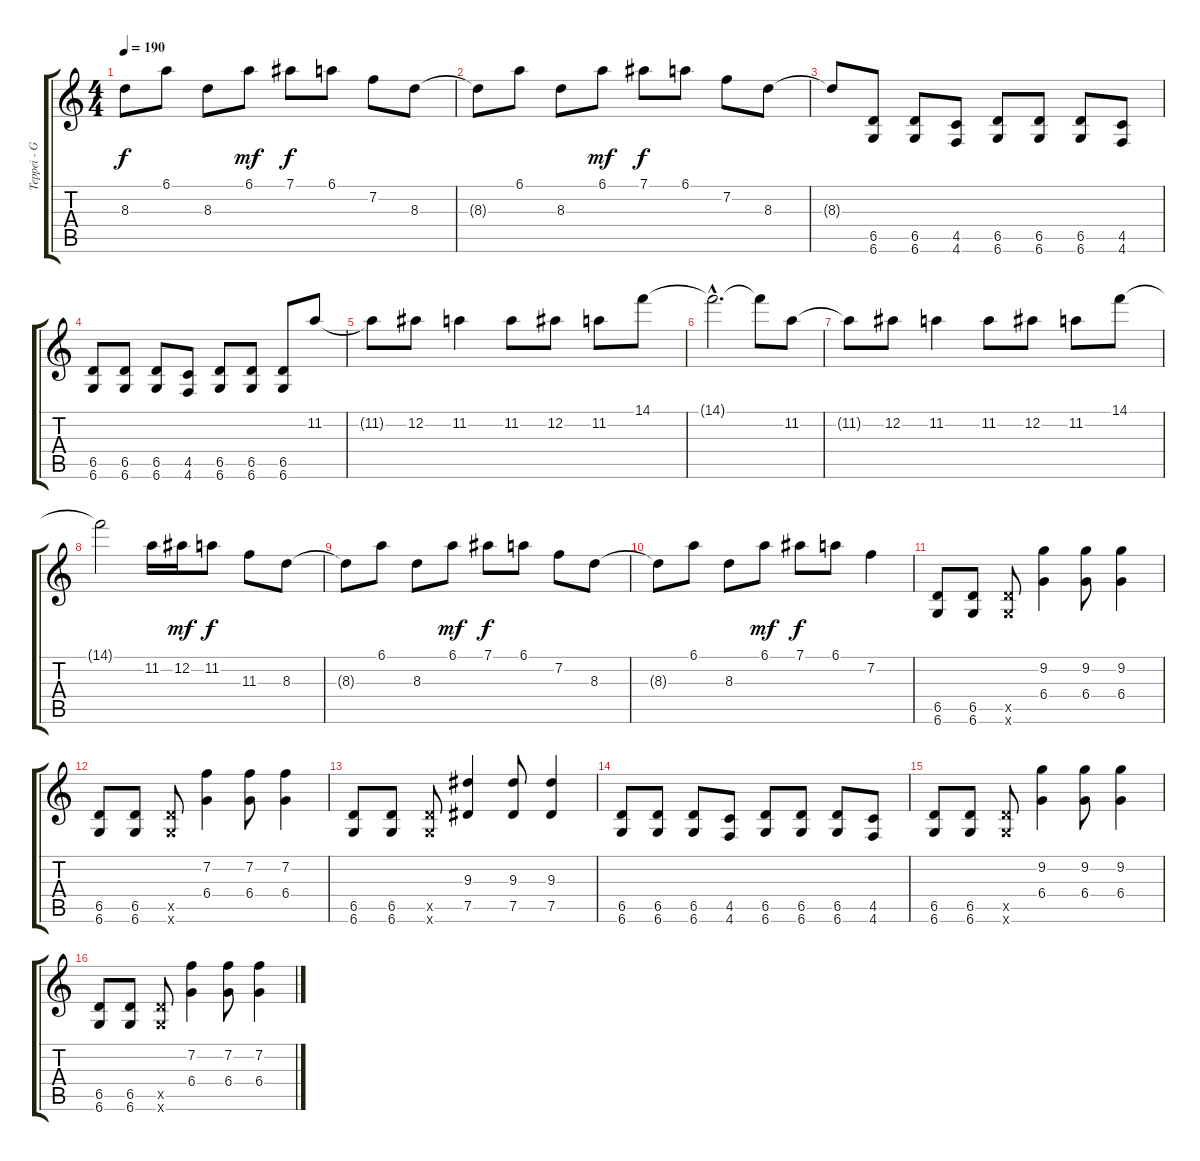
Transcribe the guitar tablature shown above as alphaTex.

\track ("Teppei - Guitar" "Teppei - G") {instrument distortionguitar}
\staff {score tabs}
\tuning (Eb4 Bb3 Gb3 Db3 Ab2 Db2) {hide}
\ts (4 4)
\tempo 190
\clef g2
\ks c
8.3{t}.8{dy f} 6.1.8 8.3.8 6.1.8{dy mf} 7.1.8{dy f} 6.1.8 7.2.8 8.3.8 |
8.3{t}.8 6.1.8 8.3.8 6.1.8{dy mf} 7.1.8{dy f} 6.1.8 7.2.8 8.3.8 |
8.3{t}.8 (6.5 6.6).8 (6.5 6.6).8 (4.5 4.6).8 (6.5 6.6).8 (6.5 6.6).8 (6.5 6.6).8 (4.5 4.6).8 |
(6.5 6.6).8 (6.5 6.6).8 (6.5 6.6).8 (4.5 4.6).8 (6.5 6.6).8 (6.5 6.6).8 (6.5 6.6).8 11.2.8 |
11.2{t}.8 12.2.8 11.2.4 11.2.8 12.2.8 11.2.8 14.1.8 |
14.1{hac t}.2{d} 14.1{t}.8 11.2.8 |
11.2{t}.8 12.2.8 11.2.4 11.2.8 12.2.8 11.2.8 14.1.8 |
14.1{t}.2 11.2.16 12.2.16{dy mf} 11.2.8{dy f} 11.3.8 8.3.8 |
8.3{t}.8 6.1.8 8.3.8 6.1.8{dy mf} 7.1.8{dy f} 6.1.8 7.2.8 8.3.8 |
8.3{t}.8 6.1.8 8.3.8 6.1.8{dy mf} 7.1.8{dy f} 6.1.8 7.2.4 |
(6.5 6.6).8 (6.5 6.6).8 (6.5{x} 6.6{x}).8 (9.2 6.4).4 (9.2 6.4).8 (9.2 6.4).4 |
(6.5 6.6).8 (6.5 6.6).8 (6.5{x} 6.6{x}).8 (7.2 6.4).4 (7.2 6.4).8 (7.2 6.4).4 |
(6.5 6.6).8 (6.5 6.6).8 (6.5{x} 6.6{x}).8 (9.3 7.5).4 (9.3 7.5).8 (9.3 7.5).4 |
(6.5 6.6).8 (6.5 6.6).8 (6.5 6.6).8 (4.5 4.6).8 (6.5 6.6).8 (6.5 6.6).8 (6.5 6.6).8 (4.5 4.6).8 |
(6.5 6.6).8 (6.5 6.6).8 (6.5{x} 6.6{x}).8 (9.2 6.4).4 (9.2 6.4).8 (9.2 6.4).4 |
(6.5 6.6).8 (6.5 6.6).8 (6.5{x} 6.6{x}).8 (7.2 6.4).4 (7.2 6.4).8 (7.2 6.4).4
